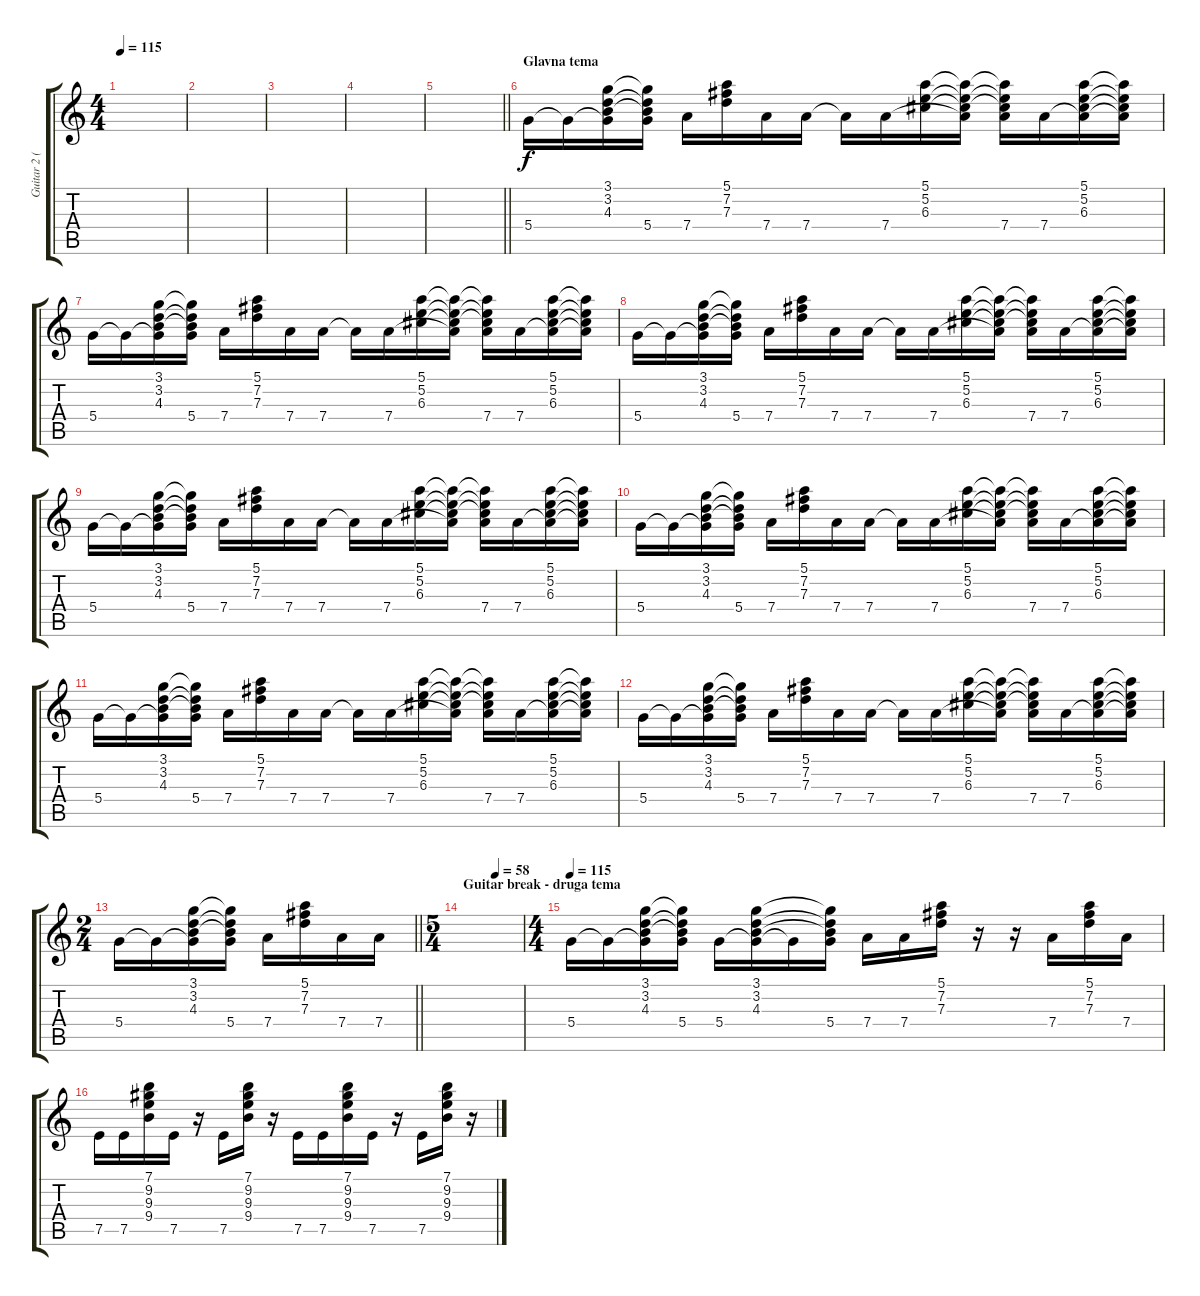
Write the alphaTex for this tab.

\track ("Guitar 2 (VLatko Stefanovski)" "Guitar 2 (") {instrument electricguitarclean}
\staff {score tabs}
\tuning (E4 B3 G3 D3 A2 E2) {hide}
\ts (4 4)
\tempo 115
\clef g2
\ks c
|
|
|
|
\barLineRight lightlight
|
\section ("" "Glavna tema")
5.4.16 5.4{t}.16 (3.1 3.2 4.3 5.4{t}).16 (3.1{t} 3.2{t} 4.3{t} 5.4).16 7.4.16 (5.1 7.2 7.3).16 7.4.16 7.4.16 7.4{t}.16 7.4.16 (5.1 5.2 6.3).16 (5.1{t} 5.2{t} 6.3{t} 7.4{t}).16 (5.1{t} 5.2{t} 6.3{t} 7.4).16 7.4.16 (5.1 5.2 6.3 7.4{t}).16 (5.1{t} 5.2{t} 6.3{t} 7.4{t}).16 |
5.4.16 5.4{t}.16 (3.1 3.2 4.3 5.4{t}).16 (3.1{t} 3.2{t} 4.3{t} 5.4).16 7.4.16 (5.1 7.2 7.3).16 7.4.16 7.4.16 7.4{t}.16 7.4.16 (5.1 5.2 6.3).16 (5.1{t} 5.2{t} 6.3{t} 7.4{t}).16 (5.1{t} 5.2{t} 6.3{t} 7.4).16 7.4.16 (5.1 5.2 6.3 7.4{t}).16 (5.1{t} 5.2{t} 6.3{t} 7.4{t}).16 |
5.4.16 5.4{t}.16 (3.1 3.2 4.3 5.4{t}).16 (3.1{t} 3.2{t} 4.3{t} 5.4).16 7.4.16 (5.1 7.2 7.3).16 7.4.16 7.4.16 7.4{t}.16 7.4.16 (5.1 5.2 6.3).16 (5.1{t} 5.2{t} 6.3{t} 7.4{t}).16 (5.1{t} 5.2{t} 6.3{t} 7.4).16 7.4.16 (5.1 5.2 6.3 7.4{t}).16 (5.1{t} 5.2{t} 6.3{t} 7.4{t}).16 |
5.4.16 5.4{t}.16 (3.1 3.2 4.3 5.4{t}).16 (3.1{t} 3.2{t} 4.3{t} 5.4).16 7.4.16 (5.1 7.2 7.3).16 7.4.16 7.4.16 7.4{t}.16 7.4.16 (5.1 5.2 6.3).16 (5.1{t} 5.2{t} 6.3{t} 7.4{t}).16 (5.1{t} 5.2{t} 6.3{t} 7.4).16 7.4.16 (5.1 5.2 6.3 7.4{t}).16 (5.1{t} 5.2{t} 6.3{t} 7.4{t}).16 |
5.4.16 5.4{t}.16 (3.1 3.2 4.3 5.4{t}).16 (3.1{t} 3.2{t} 4.3{t} 5.4).16 7.4.16 (5.1 7.2 7.3).16 7.4.16 7.4.16 7.4{t}.16 7.4.16 (5.1 5.2 6.3).16 (5.1{t} 5.2{t} 6.3{t} 7.4{t}).16 (5.1{t} 5.2{t} 6.3{t} 7.4).16 7.4.16 (5.1 5.2 6.3 7.4{t}).16 (5.1{t} 5.2{t} 6.3{t} 7.4{t}).16 |
5.4.16 5.4{t}.16 (3.1 3.2 4.3 5.4{t}).16 (3.1{t} 3.2{t} 4.3{t} 5.4).16 7.4.16 (5.1 7.2 7.3).16 7.4.16 7.4.16 7.4{t}.16 7.4.16 (5.1 5.2 6.3).16 (5.1{t} 5.2{t} 6.3{t} 7.4{t}).16 (5.1{t} 5.2{t} 6.3{t} 7.4).16 7.4.16 (5.1 5.2 6.3 7.4{t}).16 (5.1{t} 5.2{t} 6.3{t} 7.4{t}).16 |
5.4.16 5.4{t}.16 (3.1 3.2 4.3 5.4{t}).16 (3.1{t} 3.2{t} 4.3{t} 5.4).16 7.4.16 (5.1 7.2 7.3).16 7.4.16 7.4.16 7.4{t}.16 7.4.16 (5.1 5.2 6.3).16 (5.1{t} 5.2{t} 6.3{t} 7.4{t}).16 (5.1{t} 5.2{t} 6.3{t} 7.4).16 7.4.16 (5.1 5.2 6.3 7.4{t}).16 (5.1{t} 5.2{t} 6.3{t} 7.4{t}).16 |
\ts (2 4)
\barLineRight lightlight
5.4.16 5.4{t}.16 (3.1 3.2 4.3 5.4{t}).16 (3.1{t} 3.2{t} 4.3{t} 5.4).16 7.4.16 (5.1 7.2 7.3).16 7.4.16 7.4.16 |
\ts (5 4)
\section ("" "Guitar break - druga tema")
\tempo (58 0.55)
|
\ts (4 4)
\tempo 115
5.4.16 5.4{t}.16 (3.1 3.2 4.3 5.4{t}).16 (3.1{t} 3.2{t} 4.3{t} 5.4).16 5.4.16 (3.1 3.2 4.3 5.4{t}).16 5.4{t}.16 (3.1{t} 3.2{t} 4.3{t} 5.4).16 7.4.16 7.4.16 (5.1 7.2 7.3).16 r.16 r.16 7.4.16 (5.1 7.2 7.3).16 7.4.16 |
7.5.16 7.5.16 (7.1 9.2 9.3 9.4).16 7.5.16 r.16 7.5.16 (7.1 9.2 9.3 9.4).16 r.16 7.5.16 7.5.16 (7.1 9.2 9.3 9.4).16 7.5.16 r.16 7.5.16 (7.1 9.2 9.3 9.4).16 r.16
